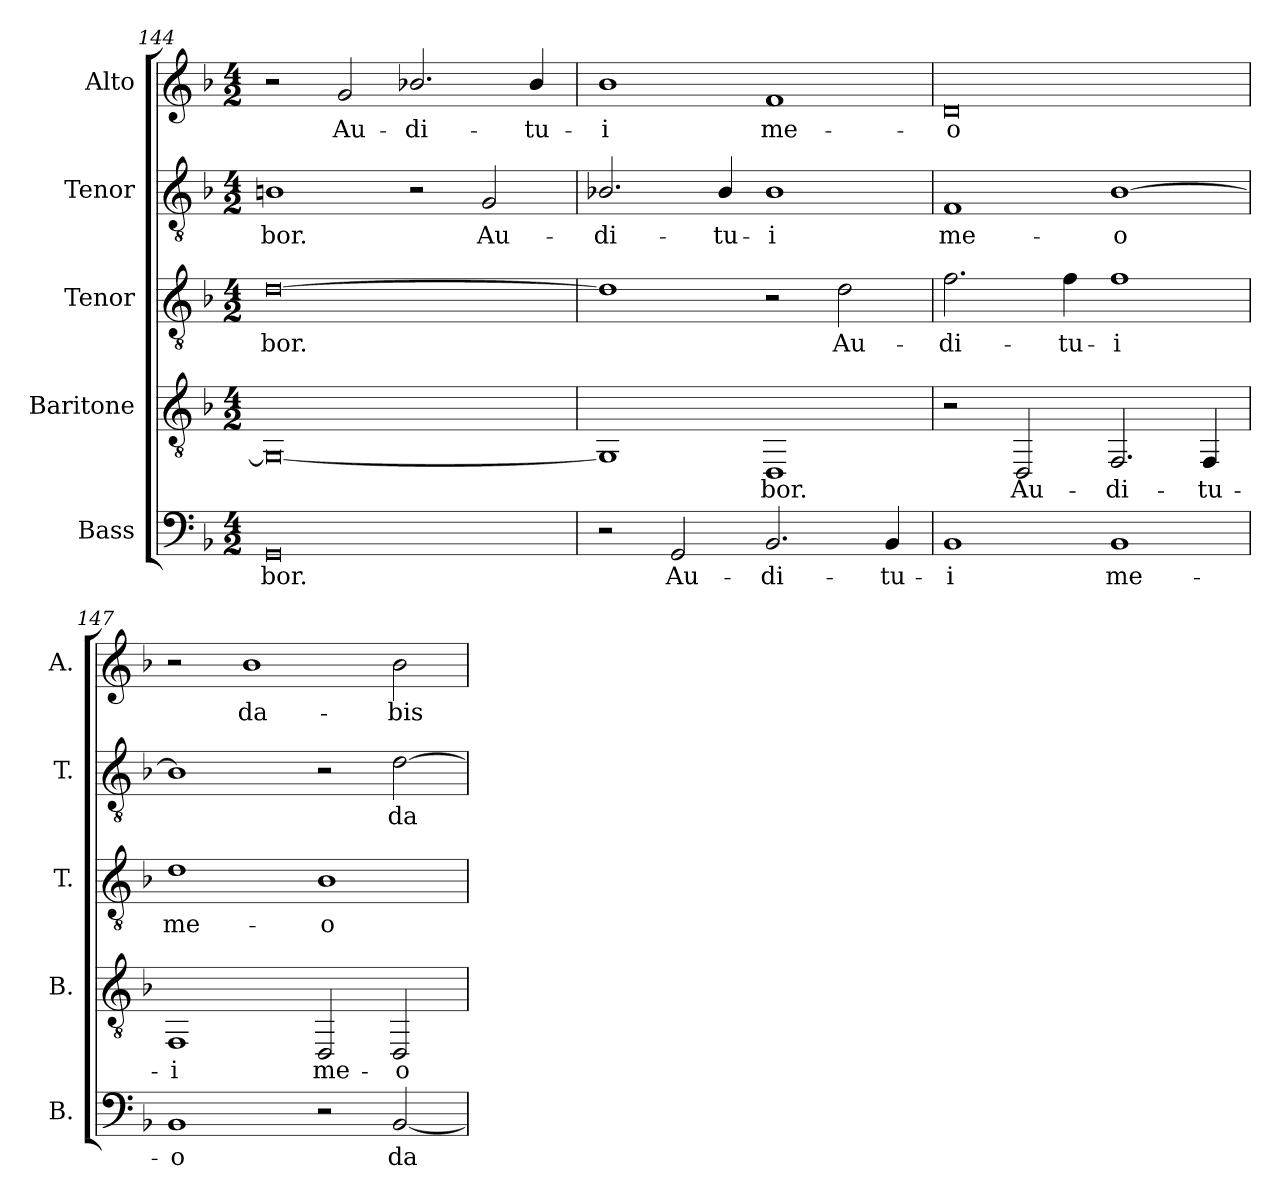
**kern	**text	**kern	**text	**kern	**text	**kern	**text	**kern	**text
*part5	*part5	*part4	*part4	*part3	*part3	*part2	*part2	*part1	*part1
*staff5	*staff5	*staff4	*staff4	*staff3	*staff3	*staff2	*staff2	*staff1	*staff1
*I"Bass	*	*I"Baritone	*	*I"Tenor	*	*I"Tenor	*	*I"Alto	*
*I'B.	*	*I'B.	*	*I'T.	*	*I'T.	*	*I'A.	*
*clefF4	*	*clefGv2	*	*clefGv2	*	*clefGv2	*	*clefG2	*
*	*	*	*	*ITrd7c12	*	*ITrd7c12	*	*	*
*k[b-]	*	*k[b-]	*	*k[b-]	*	*k[b-]	*	*k[b-]	*
*F:	*	*F:	*	*F:	*	*F:	*	*F:	*
*M4/2	*	*M4/2	*	*M4/2	*	*M4/2	*	*M4/2	*
=144	=144	=144	=144	=144	=144	=144	=144	=144	=144
!	!LO:LY:b:color=#000000	!	!	!	!	!	!	!	!
!	!	!	!	!	!LO:LY:b:color=#000000	!	!	!	!
!	!	!	!	!	!	!	!LO:LY:b:color=#000000	!	!
0GGi	-bor.	0GGi_	.	[0Di	-bor.	1BBni	-bor.	2r	.
!	!	!	!	!	!	!	!	!	!LO:LY:b:color=#000000
.	.	.	.	.	.	.	.	2gi/	Au-
!	!	!	!	!	!	!	!	!	!LO:LY:b:color=#000000
.	.	.	.	.	.	2r	.	2.b-Xi/	-di-
!	!	!	!	!	!	!	!LO:LY:b:color=#000000	!	!
.	.	.	.	.	.	2GGi/	Au-	.	.
!	!	!	!	!	!	!	!	!	!LO:LY:b:color=#000000
.	.	.	.	.	.	.	.	4b-i/	-tu-
=145	=145	=145	=145	=145	=145	=145	=145	=145	=145
!	!	!	!	!	!	!	!LO:LY:b:color=#000000	!	!
!	!	!	!	!	!	!	!	!	!LO:LY:b:color=#000000
2r	.	1GGi]	.	1Di]	.	2.BB-Xi/	-di-	1b-i	-i
!	!LO:LY:b:color=#000000	!	!	!	!	!	!	!	!
2GGi/	Au-	.	.	.	.	.	.	.	.
!	!	!	!	!	!	!	!LO:LY:b:color=#000000	!	!
.	.	.	.	.	.	4BB-i/	-tu-	.	.
!	!LO:LY:b:color=#000000	!	!	!	!	!	!	!	!
!	!	!	!LO:LY:b:color=#000000	!	!	!	!	!	!
!	!	!	!	!	!	!	!LO:LY:b:color=#000000	!	!
!	!	!	!	!	!	!	!	!	!LO:LY:b:color=#000000
2.BB-i/	-di-	1DDi	-bor.	2r	.	1BB-i	-i	1fi	me-
!	!	!	!	!	!LO:LY:b:color=#000000	!	!	!	!
.	.	.	.	2Di\	Au-	.	.	.	.
!	!LO:LY:b:color=#000000	!	!	!	!	!	!	!	!
4BB-i/	-tu-	.	.	.	.	.	.	.	.
=146	=146	=146	=146	=146	=146	=146	=146	=146	=146
!	!LO:LY:b:color=#000000	!	!	!	!	!	!	!	!
!	!	!	!	!	!LO:LY:b:color=#000000	!	!	!	!
!	!	!	!	!	!	!	!LO:LY:b:color=#000000	!	!
!	!	!	!	!	!	!	!	!	!LO:LY:b:color=#000000
1BB-i	-i	2r	.	2.Fi\	-di-	1FFi	me-	0di	-o
!	!	!	!LO:LY:b:color=#000000	!	!	!	!	!	!
.	.	2DDi/	Au-	.	.	.	.	.	.
!	!	!	!	!	!LO:LY:b:color=#000000	!	!	!	!
.	.	.	.	4Fi\	-tu-	.	.	.	.
!	!LO:LY:b:color=#000000	!	!	!	!	!	!	!	!
!	!	!	!LO:LY:b:color=#000000	!	!	!	!	!	!
!	!	!	!	!	!LO:LY:b:color=#000000	!	!	!	!
!	!	!	!	!	!	!	!LO:LY:b:color=#000000	!	!
1BB-i	me-	2.FFi/	-di-	1Fi	-i	[1BB-i	-o	.	.
!	!	!	!LO:LY:b:color=#000000	!	!	!	!	!	!
.	.	4FFi/	-tu-	.	.	.	.	.	.
=147	=147	=147	=147	=147	=147	=147	=147	=147	=147
!	!LO:LY:b:color=#000000	!	!	!	!	!	!	!	!
!	!	!	!LO:LY:b:color=#000000	!	!	!	!	!	!
!	!	!	!	!	!LO:LY:b:color=#000000	!	!	!	!
1BB-i	-o	1FFi	-i	1Di	me-	1BB-i]	.	2r	.
!	!	!	!	!	!	!	!	!	!LO:LY:b:color=#000000
.	.	.	.	.	.	.	.	1b-i	da-
!	!	!	!LO:LY:b:color=#000000	!	!	!	!	!	!
!	!	!	!	!	!LO:LY:b:color=#000000	!	!	!	!
2r	.	2DDi/	me-	1BB-i	-o	2r	.	.	.
!	!LO:LY:b:color=#000000	!	!	!	!	!	!	!	!
!	!	!	!LO:LY:b:color=#000000	!	!	!	!	!	!
!	!	!	!	!	!	!	!LO:LY:b:color=#000000	!	!
!	!	!	!	!	!	!	!	!	!LO:LY:b:color=#000000
[2BB-i/	da-	2DDi/	-o	.	.	[2Di\	da-	2b-i\	-bis
=	=	=	=	=	=	=	=	=	=
*-	*-	*-	*-	*-	*-	*-	*-	*-	*-
